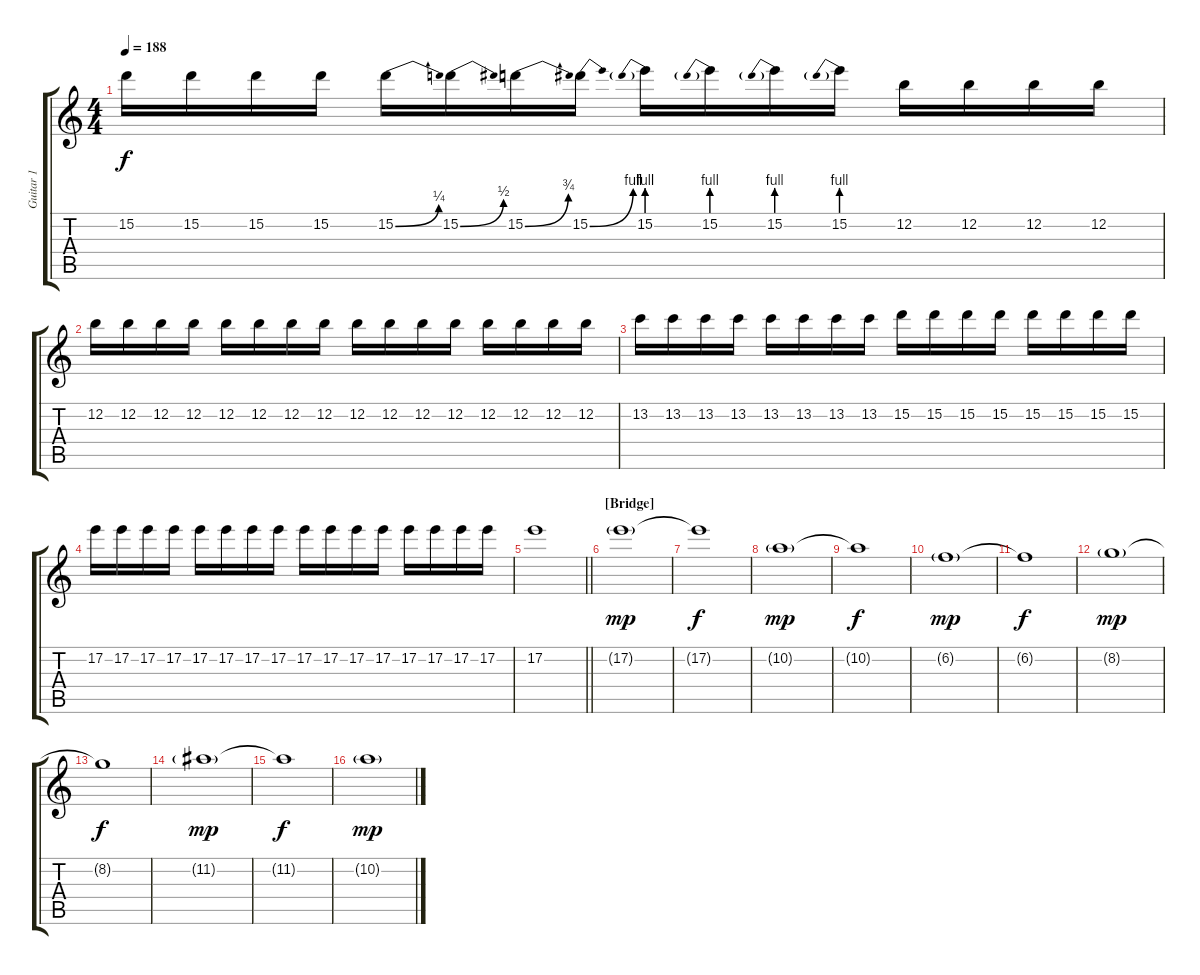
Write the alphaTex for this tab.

\track ("Guitar 1" "Guitar 1") {instrument distortionguitar}
\staff {score tabs}
\tuning (E4 B3 G3 D3 A2 D2) {hide}
\ts (4 4)
\tempo 188
\clef g2
\ks c
15.2.16{dy f} 15.2.16 15.2.16 15.2.16 15.2{be (bend 0 0 60 1)}.16 15.2{be (bend 0 0 60 2)}.16 15.2{be (bend 0 0 60 3)}.16 15.2{be (bend 0 0 60 4)}.16 15.2{be (prebend 0 4 60 4)}.16 15.2{be (prebend 0 4 60 4)}.16 15.2{be (prebend 0 4 60 4)}.16 15.2{be (prebend 0 4 60 4)}.16 12.2.16 12.2.16 12.2.16 12.2.16 |
12.2.16 12.2.16 12.2.16 12.2.16 12.2.16 12.2.16 12.2.16 12.2.16 12.2.16 12.2.16 12.2.16 12.2.16 12.2.16 12.2.16 12.2.16 12.2.16 |
13.2.16 13.2.16 13.2.16 13.2.16 13.2.16 13.2.16 13.2.16 13.2.16 15.2.16 15.2.16 15.2.16 15.2.16 15.2.16 15.2.16 15.2.16 15.2.16 |
17.2.16 17.2.16 17.2.16 17.2.16 17.2.16 17.2.16 17.2.16 17.2.16 17.2.16 17.2.16 17.2.16 17.2.16 17.2.16 17.2.16 17.2.16 17.2.16 |
\barLineRight lightlight
17.2.1 |
\section ("" "[Bridge]")
17.2{g}.1{dy mp} |
17.2{t}.1{dy f} |
10.2{g}.1{dy mp} |
10.2{t}.1{dy f} |
6.2{g}.1{dy mp} |
6.2{t}.1{dy f} |
8.2{g}.1{dy mp} |
8.2{t}.1{dy f} |
11.2{g}.1{dy mp} |
11.2{t}.1{dy f} |
10.2{g}.1{dy mp}
